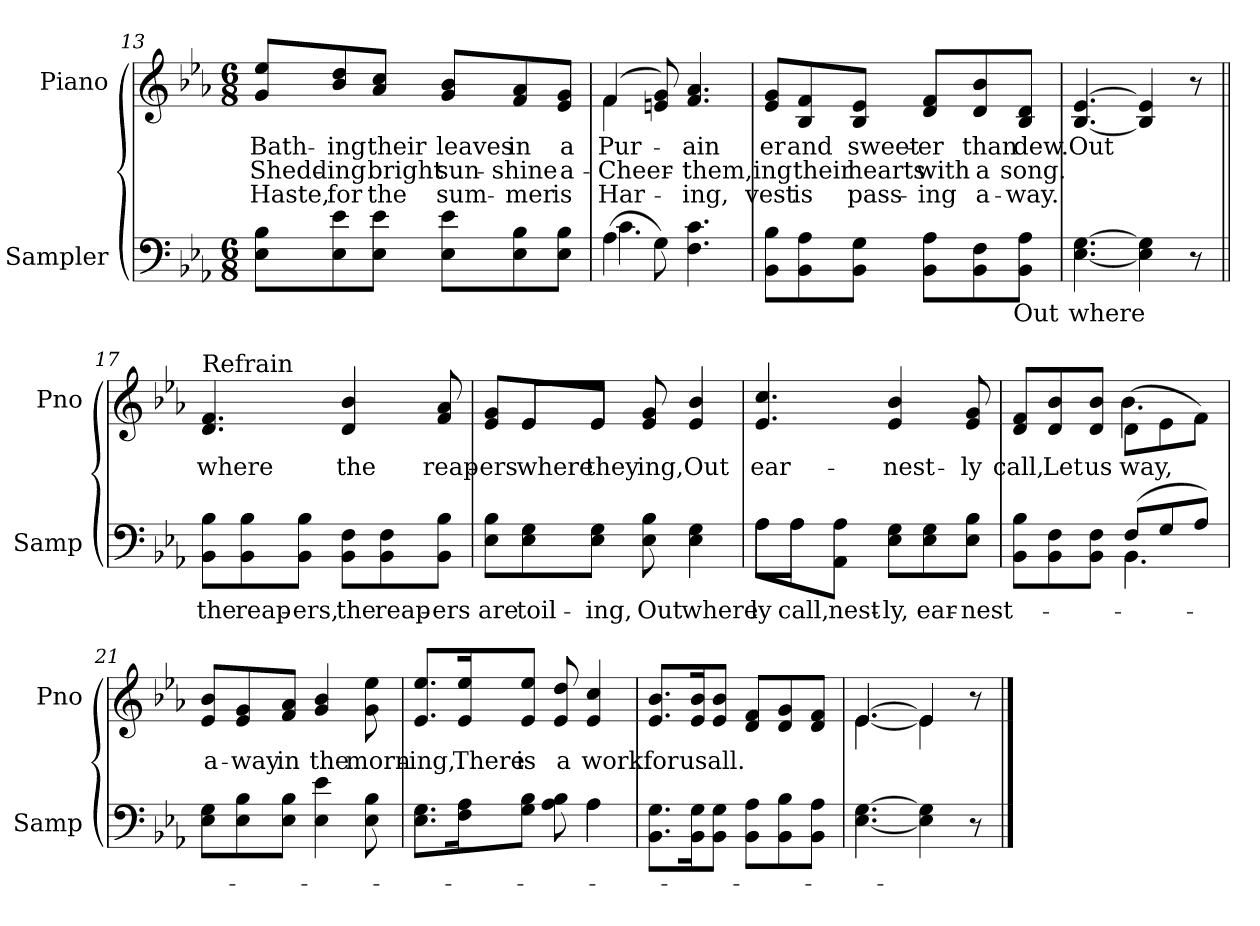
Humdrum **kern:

**kern	**text	**kern	**text	**text	**text
*part2	*part2	*part1	*part1	*part1	*part1
*staff2	*staff2	*staff1	*staff1	*staff1	*staff1
*I"Sampler	*	*I"Piano	*	*	*
*I'Samp	*	*I'Pno	*	*	*
*clefF4	*	*clefG2	*	*	*
*k[b-e-a-]	*	*k[b-e-a-]	*	*	*
*E-:	*	*E-:	*	*	*
*M6/8	*	*M6/8	*	*	*
=13	=13	=13	=13	=13	=13
8E-\ 8B-\L	.	8g/ 8ee-/L	Bath-	Shedd-	Haste,
8E-\ 8e-\	.	8b-/ 8dd/	-ing	-ing	for
8E-\ 8e-\J	.	8a-/ 8cc/J	their	bright	the
8E-\ 8e-\L	.	8g/ 8b-/L	leaves	sun-	sum-
8E-\ 8B-\	.	8f/ 8a-/	in	-shine	-mer
8E-\ 8B-\J	.	8e-/ 8g/J	a	a-	is
=14	=14	=14	=14	=14	=14
*^	*	*^	*	*	*
(4A-\	4.c	.	(4f/	4f	Pur-	Cheer-	Har-
8G\)	.	.	8en 8g)	2ryy	.	.	.
4.F 4.c	4.ryy	.	4.f 4.a-	.	-ain	them,	-ing,
*v	*v	*	*	*	*	*	*
*	*	*v	*v	*	*	*
=15	=15	=15	=15	=15	=15
8BB-\ 8B-\L	.	8e-/ 8g/L	-er	-ing	-vest
8BB-\ 8A-\	.	8B-/ 8f/	and	their	is
8BB-\ 8G\J	.	8B-/ 8e-/J	sweet-	hearts	pass-
8BB-\ 8A-\L	.	8d/ 8f/L	-er	with	-ing
8BB-\ 8F\	.	8d/ 8b-/	than	a	a-
8BB-\ 8A-\J	Out	8B-/ 8d/J	dew.	song.	-way.
=16	=16	=16	=16	=16	=16
[4.E- [4.G	where	[4.B- [4.e-	Out	.	.
4E-] 4G]	.	4B-] 4e-]	.	.	.
8r	.	8r	.	.	.
=17||	=17||	=17||	=17||	=17||	=17||
!	!	!LO:TX:t=Refrain	!	!	!
8BB-\ 8B-\L	the	4.d 4.f	where	.	.
8BB-\ 8B-\	reap-	.	.	.	.
8BB-\ 8B-\J	-ers,	.	.	.	.
8BB-\ 8F\L	the	4d 4b-	the	.	.
8BB-\ 8F\	reap-	.	.	.	.
8BB-\ 8B-\J	-ers	8f 8a-	reap-	.	.
=18	=18	=18	=18	=18	=18
*	*	*^	*	*	*
8E-\ 8B-\L	are	8e-/ 8g/L	8ryy	-ers	.	.
8E-\ 8G\	toil-	8e-/	8e-/L	where	.	.
8E-\ 8G\J	-ing,	8e-/J	8e-/J	they	.	.
8E- 8B-	Out	8e- 8g	4.ryy	-ing,	.	.
4E- 4G	where	4e- 4b-	.	Out	.	.
*	*	*v	*v	*	*	*
=19	=19	=19	=19	=19	=19
*^	*	*	*	*	*
8A-\L	8A-\L	-ly	4.e- 4.cc	ear-	.	.
8A-\	8A-\J	call,	.	.	.	.
8AA-\ 8A-\J	2ryy	-nest-	.	.	.	.
8E-\ 8G\L	.	-ly,	4e- 4b-	-nest-	.	.
8E-\ 8G\	.	ear-	.	.	.	.
8E-\ 8B-\J	.	-nest-	8e- 8g	-ly	.	.
=20	=20	=20	=20	=20	=20	=20
*	*	*	*^	*	*	*
8BB-\ 8B-\L	4.ryy	.	8d/ 8f/L	4.ryy	call,	.	.
8BB-\ 8F\	.	.	8d/ 8b-/	.	Let	.	.
8BB-\ 8F\J	.	.	8d/ 8b-/J	.	us	.	.
(8F/L	4.BB-	.	(8d\L	4.b-	-way,	.	.
8G/	.	.	8e-\	.	.	.	.
8A-/J)	.	.	8f\J)	.	.	.	.
*v	*v	*	*	*	*	*	*
*	*	*v	*v	*	*	*
=21	=21	=21	=21	=21	=21
8E-\ 8G\L	.	8e-/ 8b-/L	a-	.	.
8E-\ 8B-\	.	8e-/ 8g/	-way	.	.
8E-\ 8B-\J	.	8f/ 8a-/J	in	.	.
4E- 4e-	.	4g 4b-	the	.	.
8E- 8B-	.	8g 8ee-	morn-	.	.
=22	=22	=22	=22	=22	=22
*^	*	*	*	*	*
8.E-\ 8.G\L	2ryy	.	8.e-/ 8.ee-/L	-ing,	.	.
16F\ 16A-\K	.	.	16e-/ 16ee-/K	There	.	.
8G\ 8B-\J	.	.	8e-/ 8ee-/J	is	.	.
8A- 8B-	.	.	8e- 8dd	a	.	.
4A-\	4A-	.	4e- 4cc	work	.	.
*v	*v	*	*	*	*	*
=23	=23	=23	=23	=23	=23
8.BB-\ 8.G\L	.	8.e-/ 8.b-/L	for	.	.
16BB-\ 16G\K	.	16e-/ 16b-/K	us	.	.
8BB-\ 8G\J	.	8e-/ 8b-/J	all.	.	.
8BB-\ 8A-\L	.	8d/ 8f/L	.	.	.
8BB-\ 8B-\	.	8d/ 8g/	.	.	.
8BB-\ 8A-\J	.	8d/ 8f/J	.	.	.
=24	=24	=24	=24	=24	=24
*	*	*^	*	*	*
[4.E- [4.G	.	[4.e-/	[4.e-	.	.	.
4E-] 4G]	.	4e-/]	4e-]	.	.	.
8r	.	8r	8ryy	.	.	.
*	*	*v	*v	*	*	*
==	==	==	==	==	==
*-	*-	*-	*-	*-	*-
